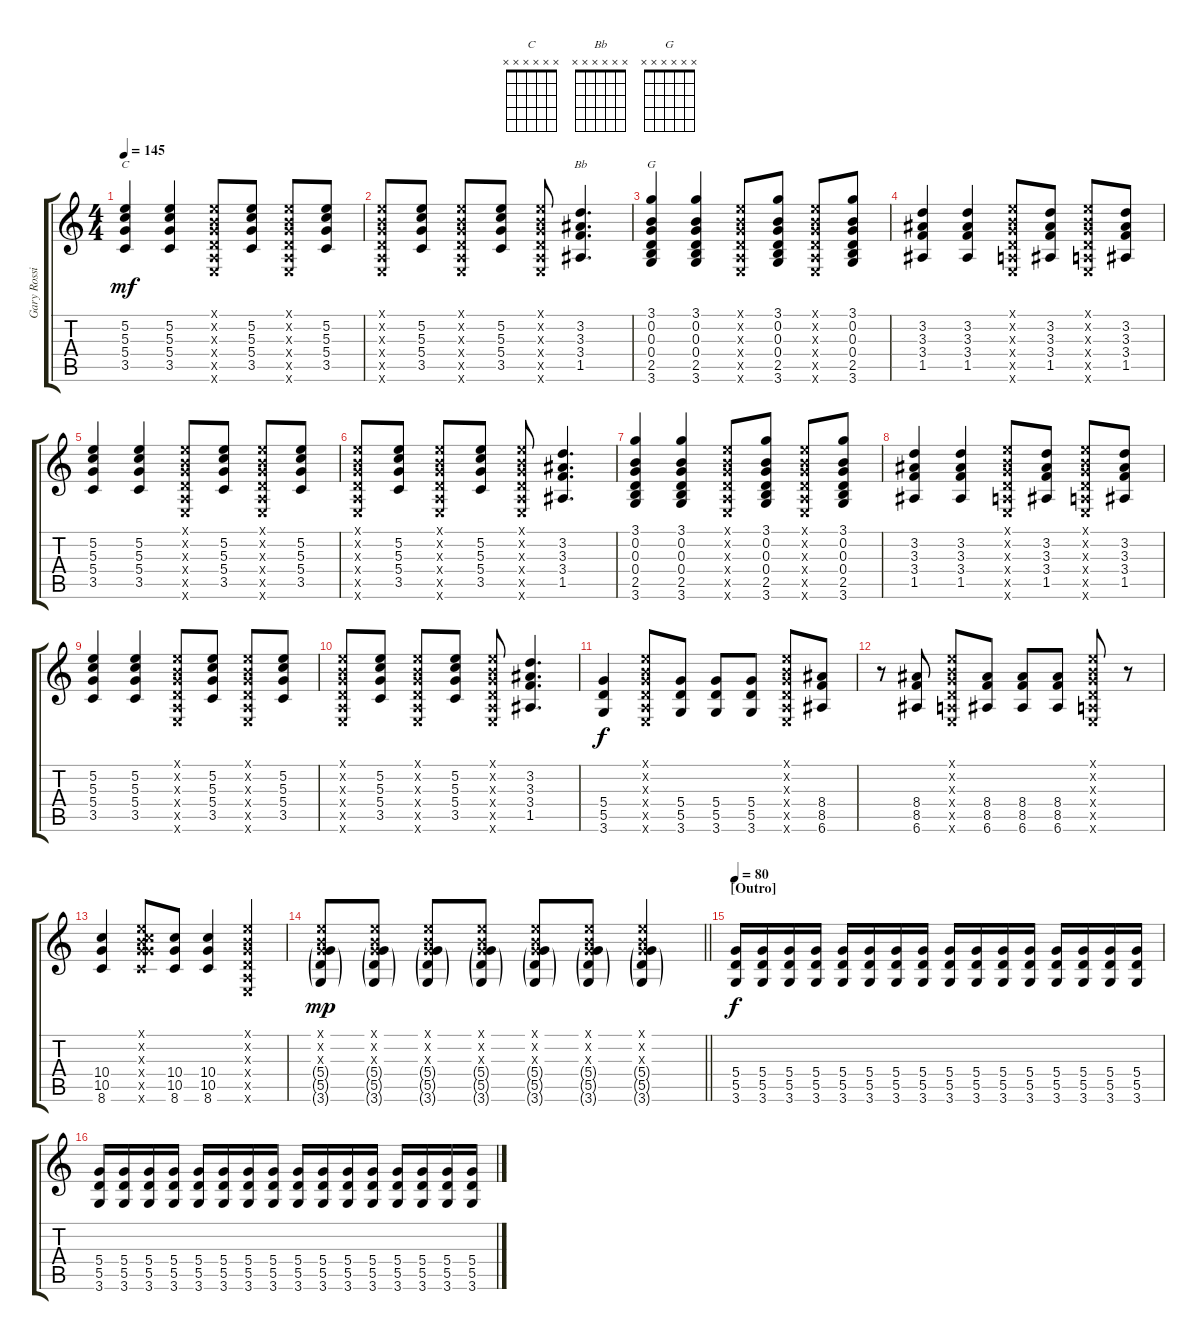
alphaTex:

\track ("Gary Rossington (Slide/Rythm Guitar)" "Gary Rossi") {instrument overdrivenguitar}
\staff {score tabs}
\tuning (E4 B3 G3 D3 A2 E2) {hide}
\chord ("C" x x x x x x)
\chord ("Bb" x x x x x x)
\chord ("G" x x x x x x)
\ts (4 4)
\tempo 145
\clef g2
\ks c
(5.2 5.3 5.4 3.5).4{ch "C" dy mf} (5.2 5.3 5.4 3.5).4 (0.1{x} 0.2{x} 0.3{x} 0.4{x} 0.5{x} 0.6{x}).8 (5.2 5.3 5.4 3.5).8 (0.1{x} 0.2{x} 0.3{x} 0.4{x} 0.5{x} 0.6{x}).8 (5.2 5.3 5.4 3.5).8 |
(0.1{x} 0.2{x} 0.3{x} 0.4{x} 0.5{x} 0.6{x}).8 (5.2 5.3 5.4 3.5).8 (0.1{x} 0.2{x} 0.3{x} 0.4{x} 0.5{x} 0.6{x}).8 (5.2 5.3 5.4 3.5).8 (0.1{x} 0.2{x} 0.3{x} 0.4{x} 0.5{x} 0.6{x}).8 (3.2 3.3 3.4 1.5).4{d ch "Bb"} |
(3.1 0.2 0.3 0.4 2.5 3.6).4{ch "G"} (3.1 0.2 0.3 0.4 2.5 3.6).4 (0.1{x} 0.2{x} 0.3{x} 0.4{x} 0.5{x} 0.6{x}).8 (3.1 0.2 0.3 0.4 2.5 3.6).8 (0.1{x} 0.2{x} 0.3{x} 0.4{x} 0.5{x} 0.6{x}).8 (3.1 0.2 0.3 0.4 2.5 3.6).8 |
(3.2 3.3 3.4 1.5).4 (3.2 3.3 3.4 1.5).4 (0.1{x} 0.2{x} 0.3{x} 0.4{x} 0.5{x} 0.6{x}).8 (3.2 3.3 3.4 1.5).8 (0.1{x} 0.2{x} 0.3{x} 0.4{x} 0.5{x} 0.6{x}).8 (3.2 3.3 3.4 1.5).8 |
(5.2 5.3 5.4 3.5).4 (5.2 5.3 5.4 3.5).4 (0.1{x} 0.2{x} 0.3{x} 0.4{x} 0.5{x} 0.6{x}).8 (5.2 5.3 5.4 3.5).8 (0.1{x} 0.2{x} 0.3{x} 0.4{x} 0.5{x} 0.6{x}).8 (5.2 5.3 5.4 3.5).8 |
(0.1{x} 0.2{x} 0.3{x} 0.4{x} 0.5{x} 0.6{x}).8 (5.2 5.3 5.4 3.5).8 (0.1{x} 0.2{x} 0.3{x} 0.4{x} 0.5{x} 0.6{x}).8 (5.2 5.3 5.4 3.5).8 (0.1{x} 0.2{x} 0.3{x} 0.4{x} 0.5{x} 0.6{x}).8 (3.2 3.3 3.4 1.5).4{d} |
(3.1 0.2 0.3 0.4 2.5 3.6).4 (3.1 0.2 0.3 0.4 2.5 3.6).4 (0.1{x} 0.2{x} 0.3{x} 0.4{x} 0.5{x} 0.6{x}).8 (3.1 0.2 0.3 0.4 2.5 3.6).8 (0.1{x} 0.2{x} 0.3{x} 0.4{x} 0.5{x} 0.6{x}).8 (3.1 0.2 0.3 0.4 2.5 3.6).8 |
(3.2 3.3 3.4 1.5).4 (3.2 3.3 3.4 1.5).4 (0.1{x} 0.2{x} 0.3{x} 0.4{x} 0.5{x} 0.6{x}).8 (3.2 3.3 3.4 1.5).8 (0.1{x} 0.2{x} 0.3{x} 0.4{x} 0.5{x} 0.6{x}).8 (3.2 3.3 3.4 1.5).8 |
(5.2 5.3 5.4 3.5).4 (5.2 5.3 5.4 3.5).4 (0.1{x} 0.2{x} 0.3{x} 0.4{x} 0.5{x} 0.6{x}).8 (5.2 5.3 5.4 3.5).8 (0.1{x} 0.2{x} 0.3{x} 0.4{x} 0.5{x} 0.6{x}).8 (5.2 5.3 5.4 3.5).8 |
(0.1{x} 0.2{x} 0.3{x} 0.4{x} 0.5{x} 0.6{x}).8 (5.2 5.3 5.4 3.5).8 (0.1{x} 0.2{x} 0.3{x} 0.4{x} 0.5{x} 0.6{x}).8 (5.2 5.3 5.4 3.5).8 (0.1{x} 0.2{x} 0.3{x} 0.4{x} 0.5{x} 0.6{x}).8 (3.2 3.3 3.4 1.5).4{d} |
(5.4 5.5 3.6).4{dy f} (0.1{x} 0.2{x} 0.3{x} 0.4{x} 0.5{x} 0.6{x}).8 (5.4 5.5 3.6).8 (5.4 5.5 3.6).8 (5.4 5.5 3.6).8 (0.1{x} 0.2{x} 0.3{x} 0.4{x} 0.5{x} 0.6{x}).8 (8.4 8.5 6.6).8 |
r.8 (8.4 8.5 6.6).8 (0.1{x} 0.2{x} 0.3{x} 0.4{x} 0.5{x} 0.6{x}).8 (8.4 8.5 6.6).8 (8.4 8.5 6.6).8 (8.4 8.5 6.6).8 (0.1{x} 0.2{x} 0.3{x} 0.4{x} 0.5{x} 0.6{x}).8 r.8 |
(10.4 10.5 8.6).4 (0.1{x} 0.2{x} 0.3{x} 10.4{x} 10.5{x} 8.6{x}).8 (10.4 10.5 8.6).8 (10.4 10.5 8.6).4 (0.1{x} 0.2{x} 0.3{x} 0.4{x} 0.5{x} 0.6{x}).4 |
\barLineRight lightlight
(0.1{x} 0.2{x} 0.3{x} 5.4{g} 5.5{g} 3.6{g}).8{dy mp} (0.1{x} 0.2{x} 0.3{x} 5.4{g} 5.5{g} 3.6{g}).8 (0.1{x} 0.2{x} 0.3{x} 5.4{g} 5.5{g} 3.6{g}).8 (0.1{x} 0.2{x} 0.3{x} 5.4{g} 5.5{g} 3.6{g}).8 (0.1{x} 0.2{x} 0.3{x} 5.4{g} 5.5{g} 3.6{g}).8 (0.1{x} 0.2{x} 0.3{x} 5.4{g} 5.5{g} 3.6{g}).8 (0.1{x} 0.2{x} 0.3{x} 5.4{g} 5.5{g} 3.6{g}).4 |
\section ("" "[Outro]")
\tempo 80
(5.4 5.5 3.6).16{dy f} (5.4 5.5 3.6).16 (5.4 5.5 3.6).16 (5.4 5.5 3.6).16 (5.4 5.5 3.6).16 (5.4 5.5 3.6).16 (5.4 5.5 3.6).16 (5.4 5.5 3.6).16 (5.4 5.5 3.6).16 (5.4 5.5 3.6).16 (5.4 5.5 3.6).16 (5.4 5.5 3.6).16 (5.4 5.5 3.6).16 (5.4 5.5 3.6).16 (5.4 5.5 3.6).16 (5.4 5.5 3.6).16 |
(5.4 5.5 3.6).16 (5.4 5.5 3.6).16 (5.4 5.5 3.6).16 (5.4 5.5 3.6).16 (5.4 5.5 3.6).16 (5.4 5.5 3.6).16 (5.4 5.5 3.6).16 (5.4 5.5 3.6).16 (5.4 5.5 3.6).16 (5.4 5.5 3.6).16 (5.4 5.5 3.6).16 (5.4 5.5 3.6).16 (5.4 5.5 3.6).16 (5.4 5.5 3.6).16 (5.4 5.5 3.6).16 (5.4 5.5 3.6).16
